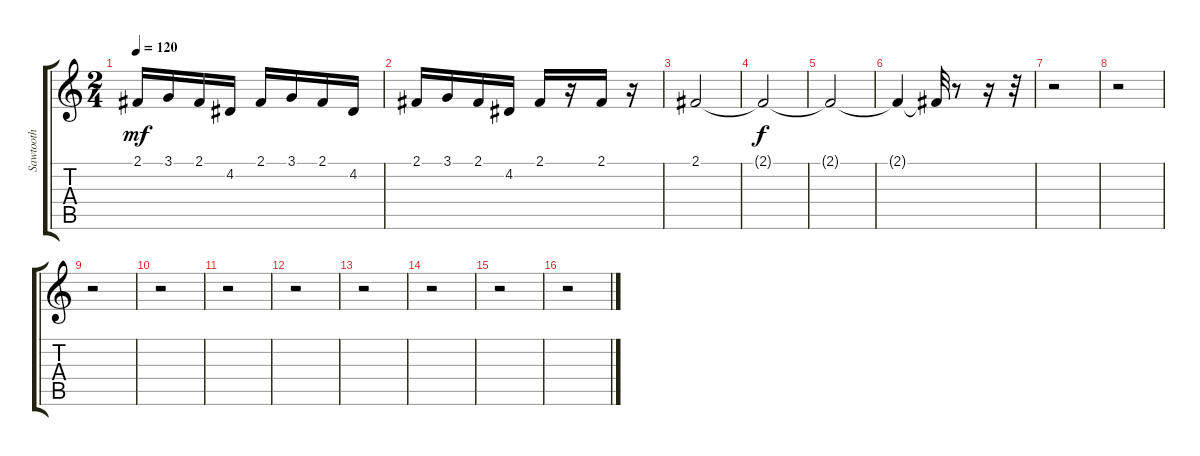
\track ("Sawtooth" "Sawtooth") {instrument lead2sawtooth}
\staff {score tabs}
\tuning (E4 B3 G3 D3 A2 E2) {hide}
\ts (2 4)
\tempo 120
\clef g2
\ks c
2.1.16{dy mf} 3.1.16 2.1.16 4.2.16 2.1.16 3.1.16 2.1.16 4.2.16 |
2.1.16 3.1.16 2.1.16 4.2.16 2.1.16 r.16 2.1.16 r.16 |
2.1.2 |
2.1{t}.2{dy f} |
2.1{t}.2 |
2.1{t}.4 2.1{t}.32 r.8 r.16 r.32 |
r.2 |
r.2 |
r.2 |
r.2 |
r.2 |
r.2 |
r.2 |
r.2 |
r.2 |
r.2
